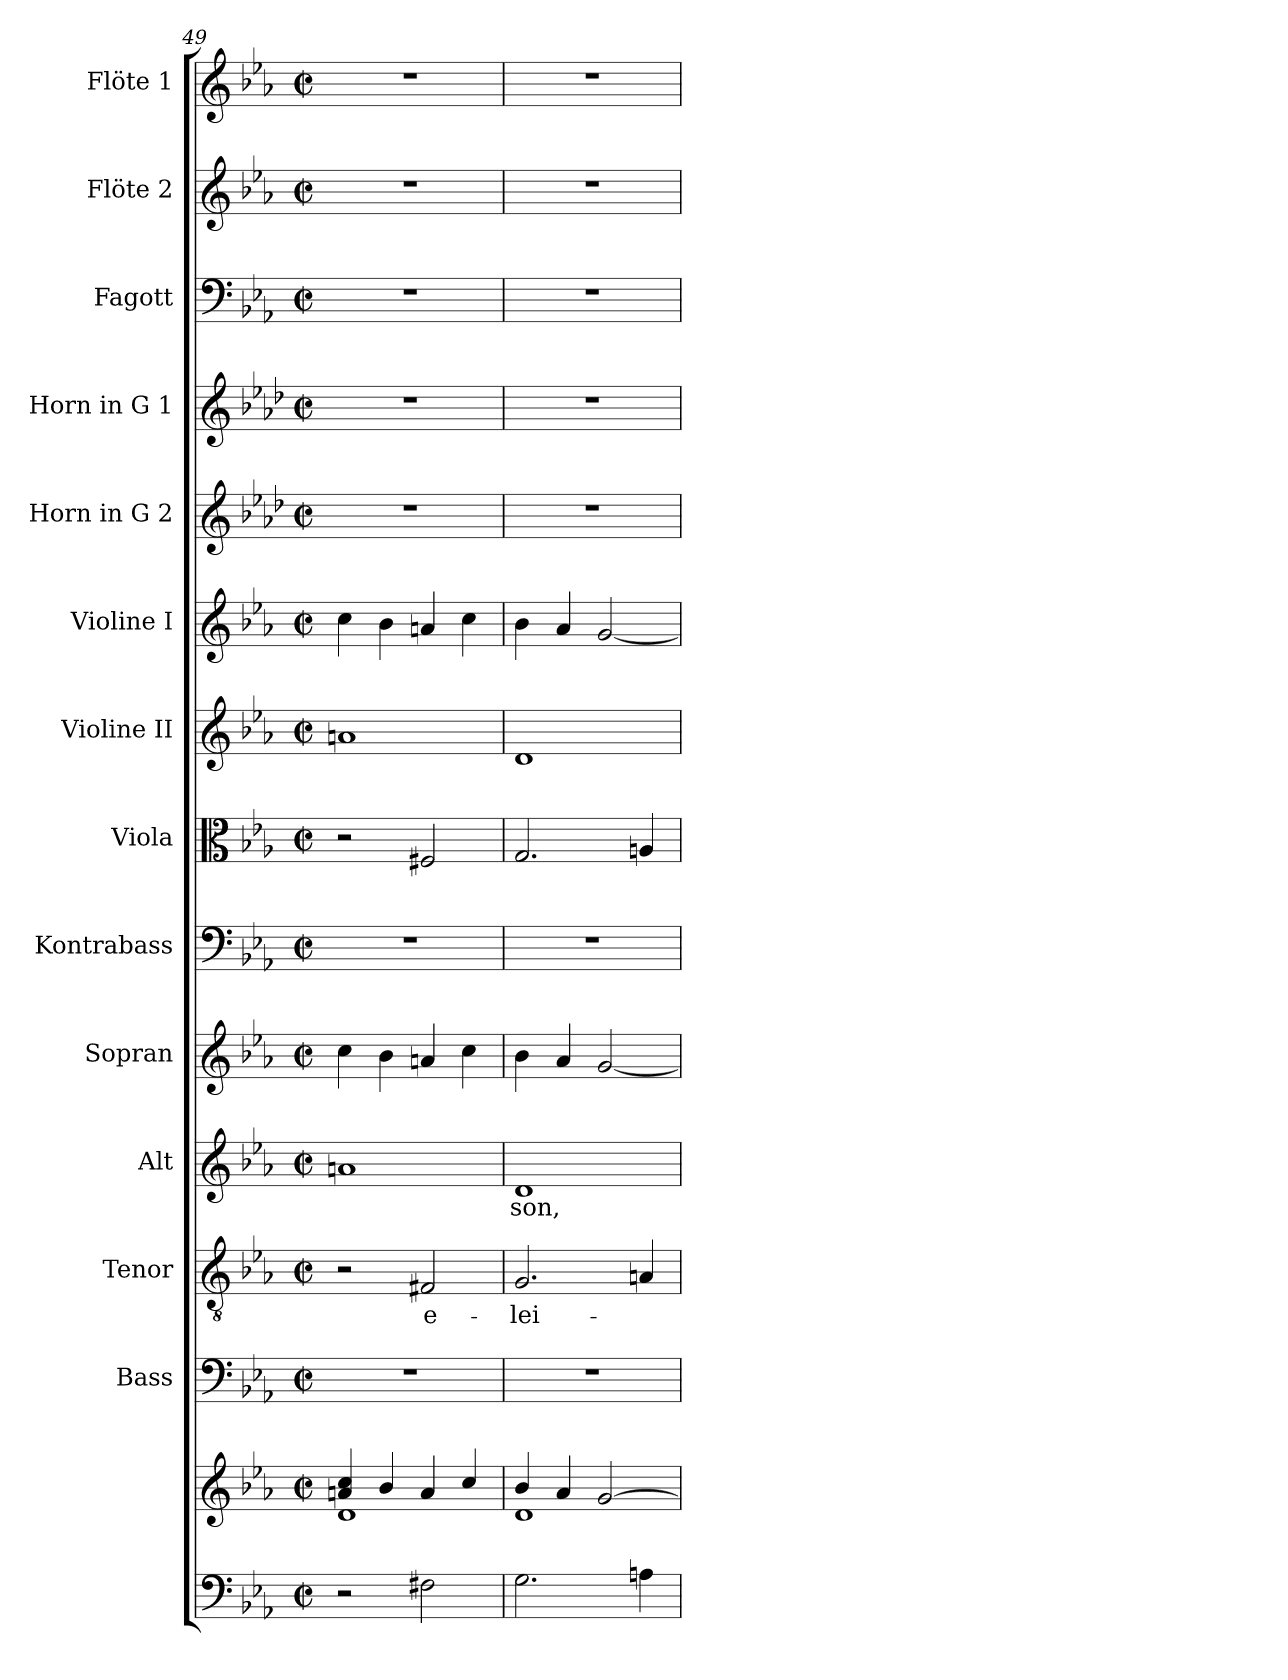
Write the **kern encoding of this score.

**kern	**kern	**kern	**kern	**text	**kern	**text	**kern	**kern	**kern	**kern	**kern	**kern	**kern	**kern	**kern	**kern
*part14	*part14	*part13	*part12	*part12	*part11	*part11	*part10	*part9	*part8	*part7	*part6	*part5	*part4	*part3	*part2	*part1
*staff15	*staff14	*staff13	*staff12	*staff12	*staff11	*staff11	*staff10	*staff9	*staff8	*staff7	*staff6	*staff5	*staff4	*staff3	*staff2	*staff1
*	*	*I"Bass	*I"Tenor	*	*I"Alt	*	*I"Sopran	*I"Kontrabass	*I"Viola	*I"Violine II	*I"Violine I	*I"Horn in G 2	*I"Horn in G 1	*I"Fagott	*I"Flöte 2	*I"Flöte 1
*	*	*I'B.	*I'T.	*	*I'A.	*	*I'S.	*I'Kb.	*I'Vla.	*I'Vl. II	*I'Vl. I	*	*	*I'Fg.	*I'Fl. 2	*I'Fl. 1
*clefF4	*clefG2	*clefF4	*clefGv2	*	*clefG2	*	*clefG2	*clefF4	*clefC3	*clefG2	*clefG2	*clefG2	*clefG2	*clefF4	*clefG2	*clefG2
*	*	*	*	*	*	*	*	*ITrd7c12	*	*	*	*ITrd3c5	*ITrd3c5	*	*	*
*k[b-e-a-]	*k[b-e-a-]	*k[b-e-a-]	*k[b-e-a-]	*	*k[b-e-a-]	*	*k[b-e-a-]	*k[b-e-a-]	*k[b-e-a-]	*k[b-e-a-]	*k[b-e-a-]	*k[b-e-a-]	*k[b-e-a-]	*k[b-e-a-]	*k[b-e-a-]	*k[b-e-a-]
*E-:	*E-:	*E-:	*E-:	*	*E-:	*	*E-:	*E-:	*E-:	*E-:	*E-:	*E-:	*E-:	*E-:	*E-:	*E-:
*M2/2	*M2/2	*M2/2	*M2/2	*	*M2/2	*	*M2/2	*M2/2	*M2/2	*M2/2	*M2/2	*M2/2	*M2/2	*M2/2	*M2/2	*M2/2
*met(c|)	*met(c|)	*met(c|)	*met(c|)	*	*met(c|)	*	*met(c|)	*met(c|)	*met(c|)	*met(c|)	*met(c|)	*met(c|)	*met(c|)	*met(c|)	*met(c|)	*met(c|)
=49	=49	=49	=49	=49	=49	=49	=49	=49	=49	=49	=49	=49	=49	=49	=49	=49
*	*^	*	*	*	*	*	*	*	*	*	*	*	*	*	*	*
2r	4an/ 4cc/	1d	1r	2r	.	1an	.	4cc\	1r	2r	1an	4cc\	1r	1r	1r	1r	1r
.	4b-/	.	.	.	.	.	.	4b-\	.	.	.	4b-\	.	.	.	.	.
!	!	!	!	!	!LO:LY:b	!	!	!	!	!	!	!	!	!	!	!	!
2F#X\	4a/	.	.	2F#X/	e-	.	.	4an/	.	2F#X/	.	4an/	.	.	.	.	.
.	4cc/	.	.	.	.	.	.	4cc\	.	.	.	4cc\	.	.	.	.	.
!!LO:PB:g=z
=50	=50	=50	=50	=50	=50	=50	=50	=50	=50	=50	=50	=50	=50	=50	=50	=50	=50
!	!	!	!	!	!LO:LY:b	!	!LO:LY:b	!	!	!	!	!	!	!	!	!	!
2.G\	4b-/	1d	1r	2.G/	-lei-	1d	-son,	4b-\	1r	2.G/	1d	4b-\	1r	1r	1r	1r	1r
.	4a-/	.	.	.	.	.	.	4a-/	.	.	.	4a-/	.	.	.	.	.
.	[>2g/	.	.	.	.	.	.	[2g/	.	.	.	[2g/	.	.	.	.	.
4An\	.	.	.	4An/	.	.	.	.	.	4An/	.	.	.	.	.	.	.
*	*v	*v	*	*	*	*	*	*	*	*	*	*	*	*	*	*	*
=	=	=	=	=	=	=	=	=	=	=	=	=	=	=	=	=
*-	*-	*-	*-	*-	*-	*-	*-	*-	*-	*-	*-	*-	*-	*-	*-	*-
